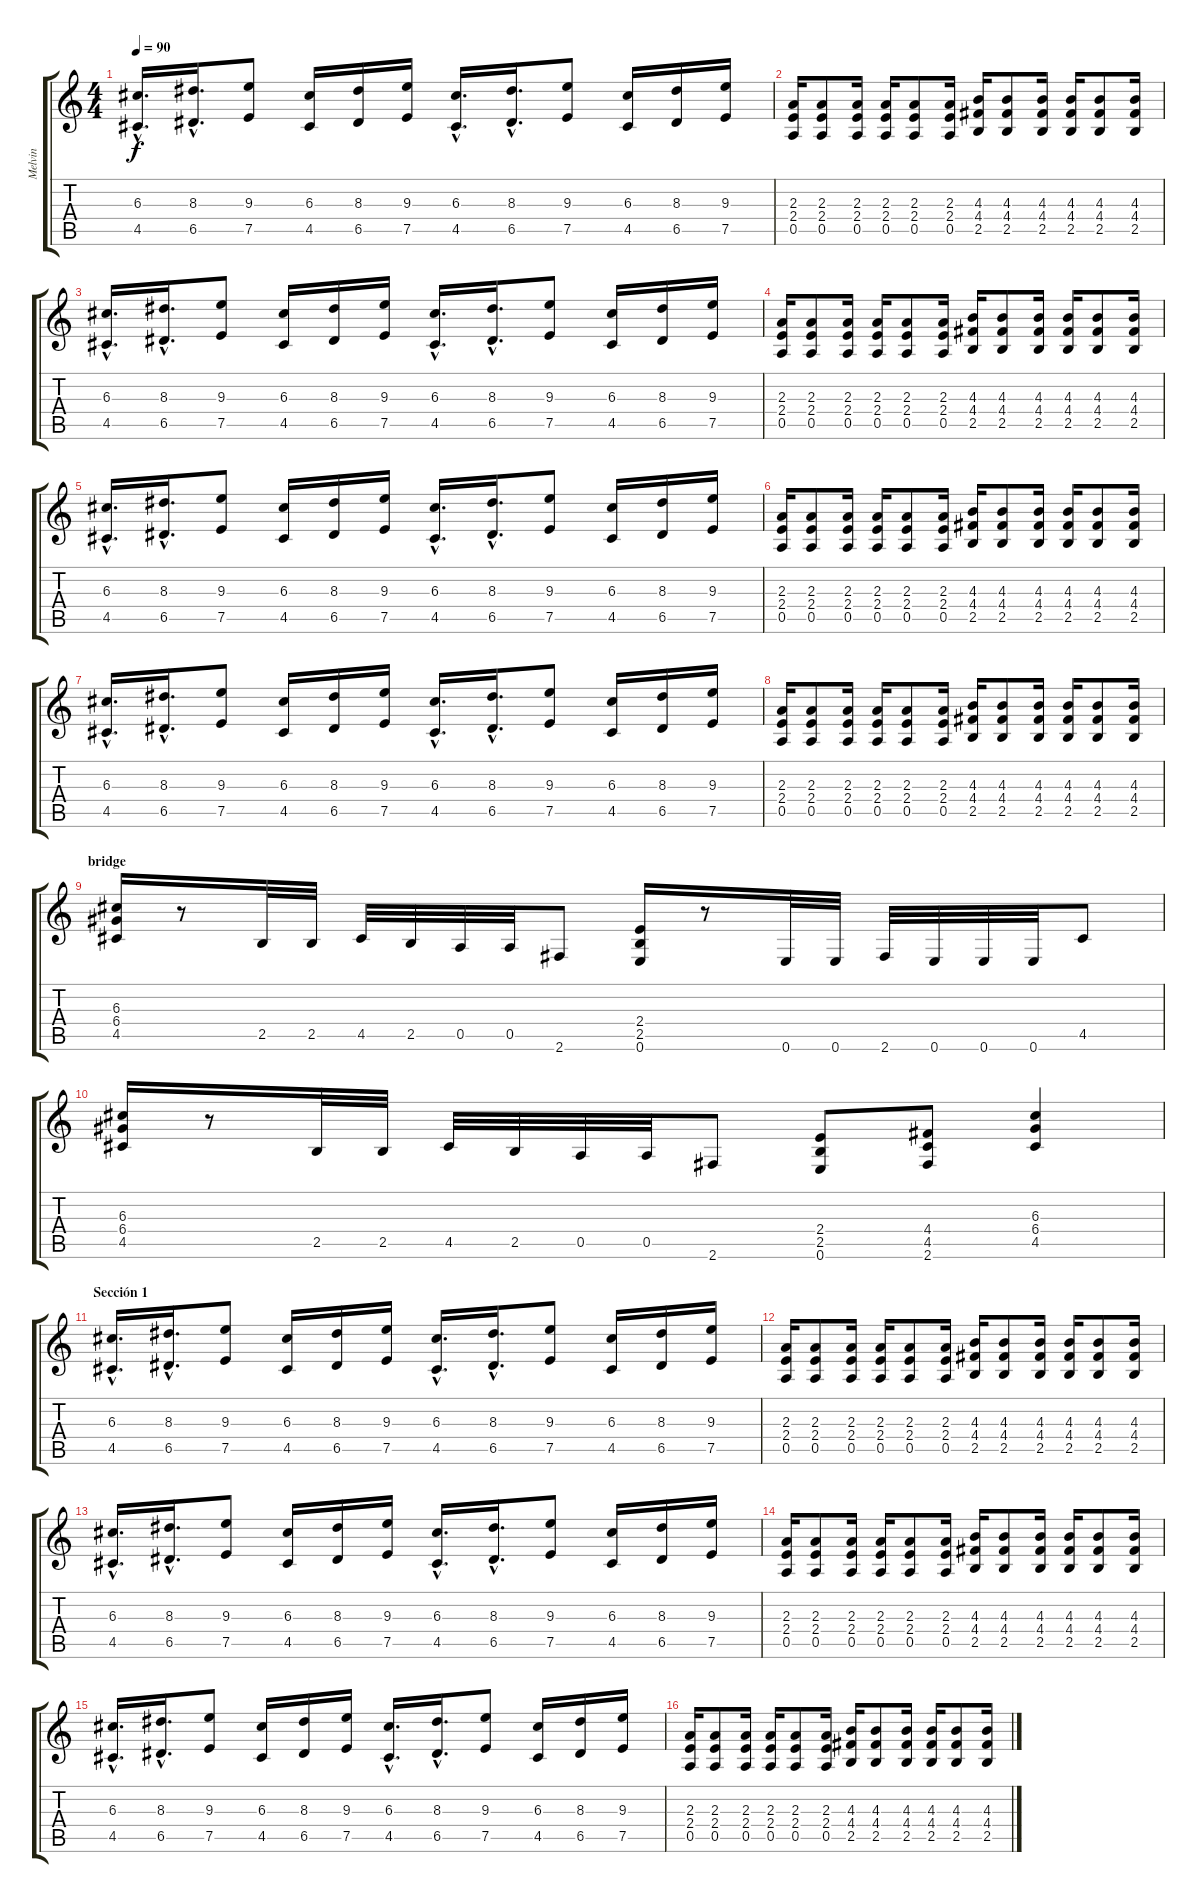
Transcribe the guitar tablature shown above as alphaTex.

\track ("Melvin" "Melvin") {instrument distortionguitar}
\staff {score tabs}
\tuning (E4 B3 G3 D3 A2 E2) {hide}
\ts (4 4)
\tempo 90
\clef g2
\ks c
(6.3{hac} 4.5{hac}).16{d dy f} (8.3{hac} 6.5{hac}).16{d} (9.3 7.5).8 (6.3 4.5).16 (8.3 6.5).16 (9.3 7.5).16 (6.3{hac} 4.5{hac}).16{d} (8.3{hac} 6.5{hac}).16{d} (9.3 7.5).8 (6.3 4.5).16 (8.3 6.5).16 (9.3 7.5).16 |
(2.3 2.4 0.5).16 (2.3 2.4 0.5).8 (2.3 2.4 0.5).16 (2.3 2.4 0.5).16 (2.3 2.4 0.5).8 (2.3 2.4 0.5).16 (4.3 4.4 2.5).16 (4.3 4.4 2.5).8 (4.3 4.4 2.5).16 (4.3 4.4 2.5).16 (4.3 4.4 2.5).8 (4.3 4.4 2.5).16 |
(6.3{hac} 4.5{hac}).16{d} (8.3{hac} 6.5{hac}).16{d} (9.3 7.5).8 (6.3 4.5).16 (8.3 6.5).16 (9.3 7.5).16 (6.3{hac} 4.5{hac}).16{d} (8.3{hac} 6.5{hac}).16{d} (9.3 7.5).8 (6.3 4.5).16 (8.3 6.5).16 (9.3 7.5).16 |
(2.3 2.4 0.5).16 (2.3 2.4 0.5).8 (2.3 2.4 0.5).16 (2.3 2.4 0.5).16 (2.3 2.4 0.5).8 (2.3 2.4 0.5).16 (4.3 4.4 2.5).16 (4.3 4.4 2.5).8 (4.3 4.4 2.5).16 (4.3 4.4 2.5).16 (4.3 4.4 2.5).8 (4.3 4.4 2.5).16 |
(6.3{hac} 4.5{hac}).16{d} (8.3{hac} 6.5{hac}).16{d} (9.3 7.5).8 (6.3 4.5).16 (8.3 6.5).16 (9.3 7.5).16 (6.3{hac} 4.5{hac}).16{d} (8.3{hac} 6.5{hac}).16{d} (9.3 7.5).8 (6.3 4.5).16 (8.3 6.5).16 (9.3 7.5).16 |
(2.3 2.4 0.5).16 (2.3 2.4 0.5).8 (2.3 2.4 0.5).16 (2.3 2.4 0.5).16 (2.3 2.4 0.5).8 (2.3 2.4 0.5).16 (4.3 4.4 2.5).16 (4.3 4.4 2.5).8 (4.3 4.4 2.5).16 (4.3 4.4 2.5).16 (4.3 4.4 2.5).8 (4.3 4.4 2.5).16 |
(6.3{hac} 4.5{hac}).16{d} (8.3{hac} 6.5{hac}).16{d} (9.3 7.5).8 (6.3 4.5).16 (8.3 6.5).16 (9.3 7.5).16 (6.3{hac} 4.5{hac}).16{d} (8.3{hac} 6.5{hac}).16{d} (9.3 7.5).8 (6.3 4.5).16 (8.3 6.5).16 (9.3 7.5).16 |
(2.3 2.4 0.5).16 (2.3 2.4 0.5).8 (2.3 2.4 0.5).16 (2.3 2.4 0.5).16 (2.3 2.4 0.5).8 (2.3 2.4 0.5).16 (4.3 4.4 2.5).16 (4.3 4.4 2.5).8 (4.3 4.4 2.5).16 (4.3 4.4 2.5).16 (4.3 4.4 2.5).8 (4.3 4.4 2.5).16 |
\section ("" "bridge")
(6.3 6.4 4.5).16 r.8 2.5.32 2.5.32 4.5.32 2.5.32 0.5.32 0.5.32 2.6.8 (2.4 2.5 0.6).16 r.8 0.6.32 0.6.32 2.6.32 0.6.32 0.6.32 0.6.32 4.5.8 |
(6.3 6.4 4.5).16 r.8 2.5.32 2.5.32 4.5.32 2.5.32 0.5.32 0.5.32 2.6.8 (2.4 2.5 0.6).8 (4.4 4.5 2.6).8 (6.3 6.4 4.5).4 |
\section ("" "Sección 1")
(6.3{hac} 4.5{hac}).16{d} (8.3{hac} 6.5{hac}).16{d} (9.3 7.5).8 (6.3 4.5).16 (8.3 6.5).16 (9.3 7.5).16 (6.3{hac} 4.5{hac}).16{d} (8.3{hac} 6.5{hac}).16{d} (9.3 7.5).8 (6.3 4.5).16 (8.3 6.5).16 (9.3 7.5).16 |
(2.3 2.4 0.5).16 (2.3 2.4 0.5).8 (2.3 2.4 0.5).16 (2.3 2.4 0.5).16 (2.3 2.4 0.5).8 (2.3 2.4 0.5).16 (4.3 4.4 2.5).16 (4.3 4.4 2.5).8 (4.3 4.4 2.5).16 (4.3 4.4 2.5).16 (4.3 4.4 2.5).8 (4.3 4.4 2.5).16 |
(6.3{hac} 4.5{hac}).16{d} (8.3{hac} 6.5{hac}).16{d} (9.3 7.5).8 (6.3 4.5).16 (8.3 6.5).16 (9.3 7.5).16 (6.3{hac} 4.5{hac}).16{d} (8.3{hac} 6.5{hac}).16{d} (9.3 7.5).8 (6.3 4.5).16 (8.3 6.5).16 (9.3 7.5).16 |
(2.3 2.4 0.5).16 (2.3 2.4 0.5).8 (2.3 2.4 0.5).16 (2.3 2.4 0.5).16 (2.3 2.4 0.5).8 (2.3 2.4 0.5).16 (4.3 4.4 2.5).16 (4.3 4.4 2.5).8 (4.3 4.4 2.5).16 (4.3 4.4 2.5).16 (4.3 4.4 2.5).8 (4.3 4.4 2.5).16 |
(6.3{hac} 4.5{hac}).16{d} (8.3{hac} 6.5{hac}).16{d} (9.3 7.5).8 (6.3 4.5).16 (8.3 6.5).16 (9.3 7.5).16 (6.3{hac} 4.5{hac}).16{d} (8.3{hac} 6.5{hac}).16{d} (9.3 7.5).8 (6.3 4.5).16 (8.3 6.5).16 (9.3 7.5).16 |
(2.3 2.4 0.5).16 (2.3 2.4 0.5).8 (2.3 2.4 0.5).16 (2.3 2.4 0.5).16 (2.3 2.4 0.5).8 (2.3 2.4 0.5).16 (4.3 4.4 2.5).16 (4.3 4.4 2.5).8 (4.3 4.4 2.5).16 (4.3 4.4 2.5).16 (4.3 4.4 2.5).8 (4.3 4.4 2.5).16
